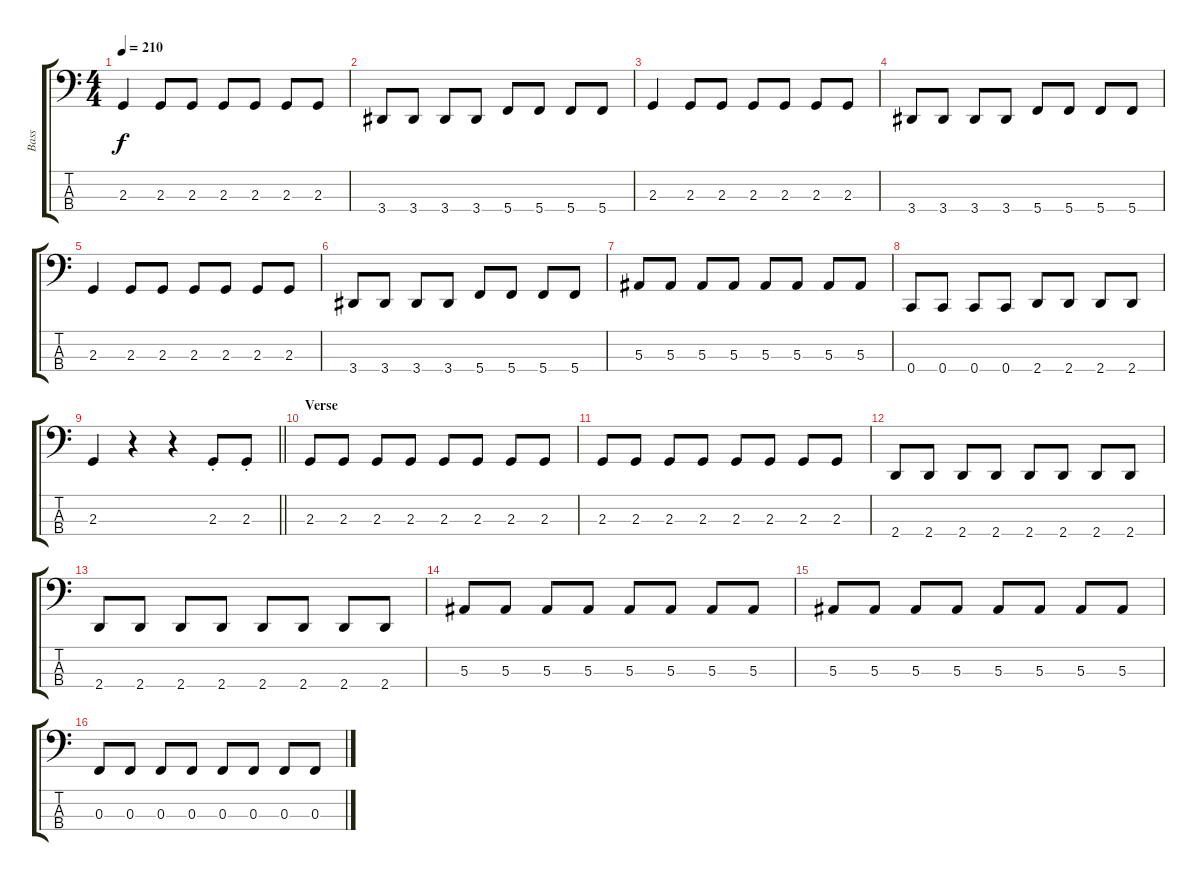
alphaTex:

\track ("Bass" "Bass") {instrument electricbasspick}
\staff {score tabs}
\tuning (Eb2 Bb1 F1 C1) {hide}
\ts (4 4)
\tempo 210
\clef f4
\ks c
2.3.4{dy f} 2.3.8 2.3.8 2.3.8 2.3.8 2.3.8 2.3.8 |
3.4.8 3.4.8 3.4.8 3.4.8 5.4.8 5.4.8 5.4.8 5.4.8 |
2.3.4 2.3.8 2.3.8 2.3.8 2.3.8 2.3.8 2.3.8 |
3.4.8 3.4.8 3.4.8 3.4.8 5.4.8 5.4.8 5.4.8 5.4.8 |
2.3.4 2.3.8 2.3.8 2.3.8 2.3.8 2.3.8 2.3.8 |
3.4.8 3.4.8 3.4.8 3.4.8 5.4.8 5.4.8 5.4.8 5.4.8 |
5.3.8 5.3.8 5.3.8 5.3.8 5.3.8 5.3.8 5.3.8 5.3.8 |
0.4.8 0.4.8 0.4.8 0.4.8 2.4.8 2.4.8 2.4.8 2.4.8 |
\barLineRight lightlight
2.3.4 r.4 r.4 2.3{st}.8 2.3{st}.8 |
\section ("" "Verse")
2.3.8 2.3.8 2.3.8 2.3.8 2.3.8 2.3.8 2.3.8 2.3.8 |
2.3.8 2.3.8 2.3.8 2.3.8 2.3.8 2.3.8 2.3.8 2.3.8 |
2.4.8 2.4.8 2.4.8 2.4.8 2.4.8 2.4.8 2.4.8 2.4.8 |
2.4.8 2.4.8 2.4.8 2.4.8 2.4.8 2.4.8 2.4.8 2.4.8 |
5.3.8 5.3.8 5.3.8 5.3.8 5.3.8 5.3.8 5.3.8 5.3.8 |
5.3.8 5.3.8 5.3.8 5.3.8 5.3.8 5.3.8 5.3.8 5.3.8 |
0.3.8 0.3.8 0.3.8 0.3.8 0.3.8 0.3.8 0.3.8 0.3.8
